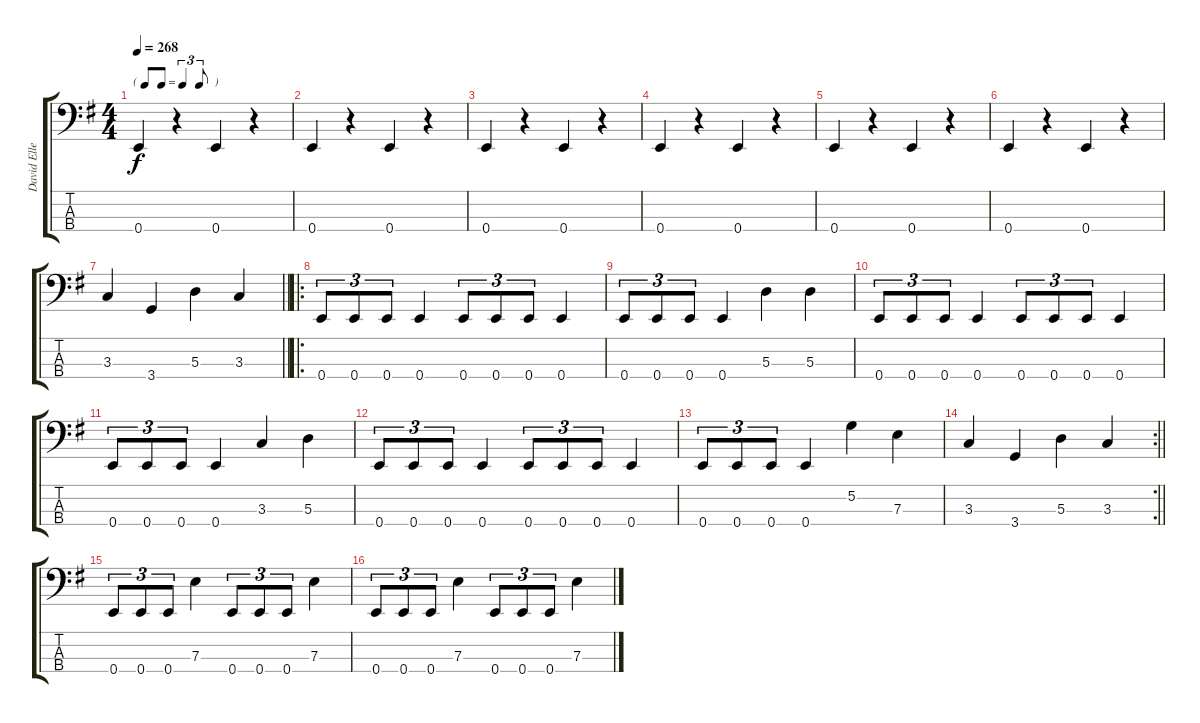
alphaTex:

\track ("David Ellefson" "David Elle") {instrument electricbasspick}
\staff {score tabs}
\tuning (G2 D2 A1 E1) {hide}
\ts (4 4)
\tf triplet8th
\tempo 268
\clef f4
\ks g
0.4.4{dy f} r.4 0.4.4 r.4 |
0.4.4 r.4 0.4.4 r.4 |
0.4.4 r.4 0.4.4 r.4 |
0.4.4 r.4 0.4.4 r.4 |
0.4.4 r.4 0.4.4 r.4 |
0.4.4 r.4 0.4.4 r.4 |
\barLineRight lightlight
3.3.4 3.4.4 5.3.4 3.3.4 |
\ro
0.4.8{tu (3 2)} 0.4.8{tu (3 2)} 0.4.8{tu (3 2)} 0.4.4 0.4.8{tu (3 2)} 0.4.8{tu (3 2)} 0.4.8{tu (3 2)} 0.4.4 |
0.4.8{tu (3 2)} 0.4.8{tu (3 2)} 0.4.8{tu (3 2)} 0.4.4 5.3.4 5.3.4 |
0.4.8{tu (3 2)} 0.4.8{tu (3 2)} 0.4.8{tu (3 2)} 0.4.4 0.4.8{tu (3 2)} 0.4.8{tu (3 2)} 0.4.8{tu (3 2)} 0.4.4 |
0.4.8{tu (3 2)} 0.4.8{tu (3 2)} 0.4.8{tu (3 2)} 0.4.4 3.3.4 5.3.4 |
0.4.8{tu (3 2)} 0.4.8{tu (3 2)} 0.4.8{tu (3 2)} 0.4.4 0.4.8{tu (3 2)} 0.4.8{tu (3 2)} 0.4.8{tu (3 2)} 0.4.4 |
0.4.8{tu (3 2)} 0.4.8{tu (3 2)} 0.4.8{tu (3 2)} 0.4.4 5.2.4 7.3.4 |
\rc 2
\barLineRight lightlight
3.3.4 3.4.4 5.3.4 3.3.4 |
0.4.8{tu (3 2)} 0.4.8{tu (3 2)} 0.4.8{tu (3 2)} 7.3.4 0.4.8{tu (3 2)} 0.4.8{tu (3 2)} 0.4.8{tu (3 2)} 7.3.4 |
0.4.8{tu (3 2)} 0.4.8{tu (3 2)} 0.4.8{tu (3 2)} 7.3.4 0.4.8{tu (3 2)} 0.4.8{tu (3 2)} 0.4.8{tu (3 2)} 7.3.4
